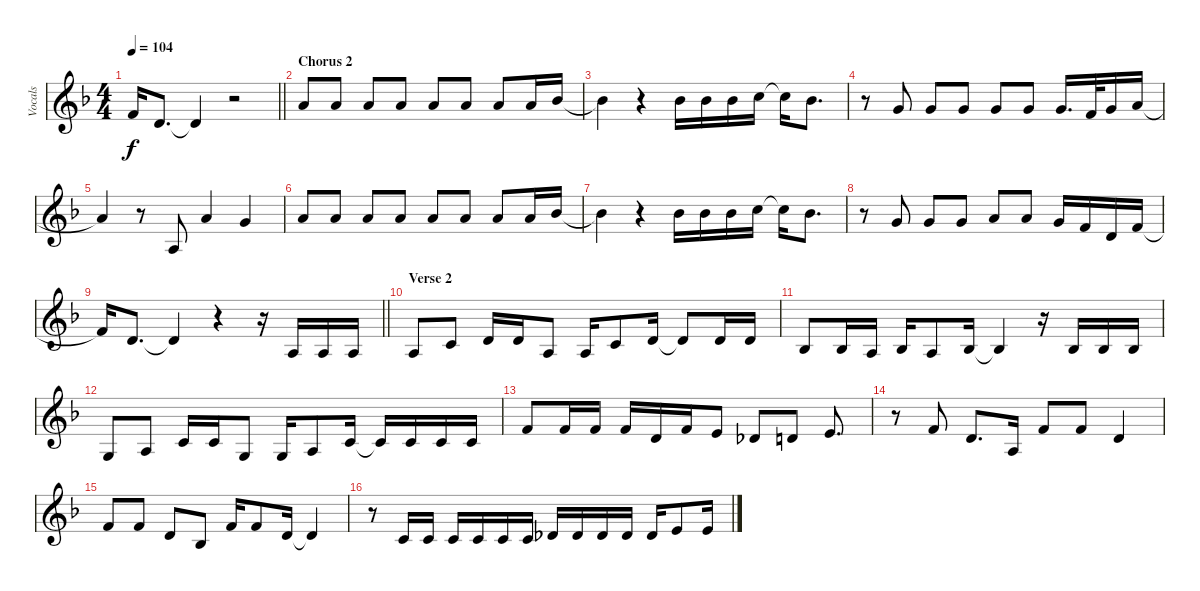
\track ("Vocals" "Vocals") {instrument clarinet}
\staff {score}
\tuning (E4 B3 G3 D3 A2 E2) {hide}
\ts (4 4)
\tempo 104
\clef g2
\barLineRight lightlight
\ks dminor
1.1{t}.16{dy f} 3.2.8{d} 3.2{t}.4 r.2 |
\section ("" "Chorus 2")
5.1.8 5.1.8 5.1.8 5.1.8 5.1.8 5.1.8 5.1.8 5.1.16 6.1.16 |
6.1{t}.4 r.4 6.1.16 6.1.16 6.1.16 8.1.16 8.1{t}.16 6.1.8{d} |
r.8 3.1.8 3.1.8 3.1.8 3.1.8 3.1.8 3.1.16{d} 1.1.32 3.1.16 5.1.16 |
5.1{t}.4 r.8 2.3.8 5.1.4 3.1.4 |
5.1.8 5.1.8 5.1.8 5.1.8 5.1.8 5.1.8 5.1.8 5.1.16 6.1.16 |
6.1{t}.4 r.4 6.1.16 6.1.16 6.1.16 8.1.16 8.1{t}.16 6.1.8{d} |
r.8 3.1.8 3.1.8 3.1.8 5.1.8 5.1.8 3.1.16 1.1.16 3.2.16 1.1.16 |
\barLineRight lightlight
1.1{t}.16 3.2.8{d} 3.2{t}.4 r.4 r.16 2.3.16 2.3.16 2.3.16 |
\section ("" "Verse 2")
2.3.8 1.2.8 3.2.16 3.2.16 2.3.8 2.3.16 1.2.8 3.2.16 3.2{t}.8 3.2.16 3.2.16 |
3.3.8 3.3.16 2.3.16 3.3.16 2.3.8 3.3.16 3.3{t}.4 r.16 3.3.16 3.3.16 3.3.16 |
0.3.8 2.3.8 1.2.16 1.2.16 0.3.8 0.3.16 2.3.8 1.2.16 1.2{t}.16 1.2.16 1.2.16 1.2.16 |
1.1.8 1.1.16 1.1.16 1.1.16 3.2.16 1.1.16 0.1.8 2.2.8 3.2.8 0.1.8{d} |
r.8 1.1.8 3.2.8{d} 2.3.16 1.1.8 1.1.8 3.2.4 |
1.1.8 1.1.8 3.2.8 3.3.8 1.1.16 1.1.8 3.2.16 3.2{t}.4 |
r.8 1.2.16 1.2.16 1.2.16 1.2.16 1.2.16 1.2.16 2.2.16 2.2.16 2.2.16 2.2.16 2.2.16 0.1.8 5.2{h}.16
